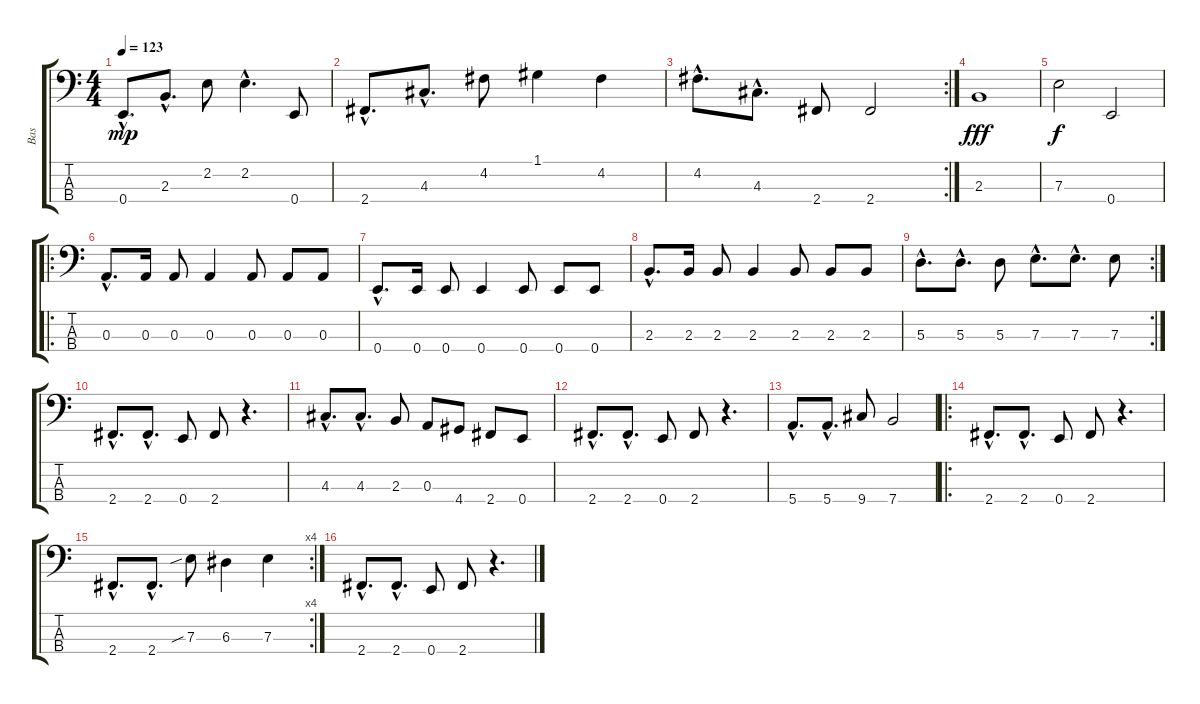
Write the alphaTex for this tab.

\track ("Bas" "Bas") {instrument electricbasspick}
\staff {score tabs}
\tuning (G2 D2 A1 E1) {hide}
\ts (4 4)
\tempo 123
\clef f4
\ks c
0.4{hac}.8{d dy mp} 2.3{hac}.8{d} 2.2.8 2.2{hac}.4{d} 0.4.8 |
2.4{hac}.8{d} 4.3{hac}.8{d} 4.2.8 1.1.4 4.2.4 |
\rc 2
4.2{hac}.8{d} 4.3{hac}.8{d} 2.4.8 2.4.2 |
2.3.1{dy fff} |
7.3.2{dy f} 0.4.2 |
\ro
0.3{hac}.8{d} 0.3.16 0.3.8 0.3.4 0.3.8 0.3.8 0.3.8 |
0.4{hac}.8{d} 0.4.16 0.4.8 0.4.4 0.4.8 0.4.8 0.4.8 |
2.3{hac}.8{d} 2.3.16 2.3.8 2.3.4 2.3.8 2.3.8 2.3.8 |
\rc 2
5.3{hac}.8{d} 5.3{hac}.8{d} 5.3.8 7.3{hac}.8{d} 7.3{hac}.8{d} 7.3.8 |
2.4{hac}.8{d} 2.4{hac}.8{d} 0.4.8 2.4.8 r.4{d} |
4.3{hac}.8{d} 4.3{hac}.8{d} 2.3.8 0.3.8 4.4.8 2.4.8 0.4.8 |
2.4{hac}.8{d} 2.4{hac}.8{d} 0.4.8 2.4.8 r.4{d} |
5.4{hac}.8{d} 5.4{hac}.8{d} 9.4.8 7.4.2 |
\ro
2.4{hac}.8{d} 2.4{hac}.8{d} 0.4.8 2.4.8 r.4{d} |
\rc 4
2.4{hac}.8{d} 2.4{hac}.8{d} 7.3{sib}.8 6.3.4 7.3.4 |
2.4{hac}.8{d} 2.4{hac}.8{d} 0.4.8 2.4.8 r.4{d}
